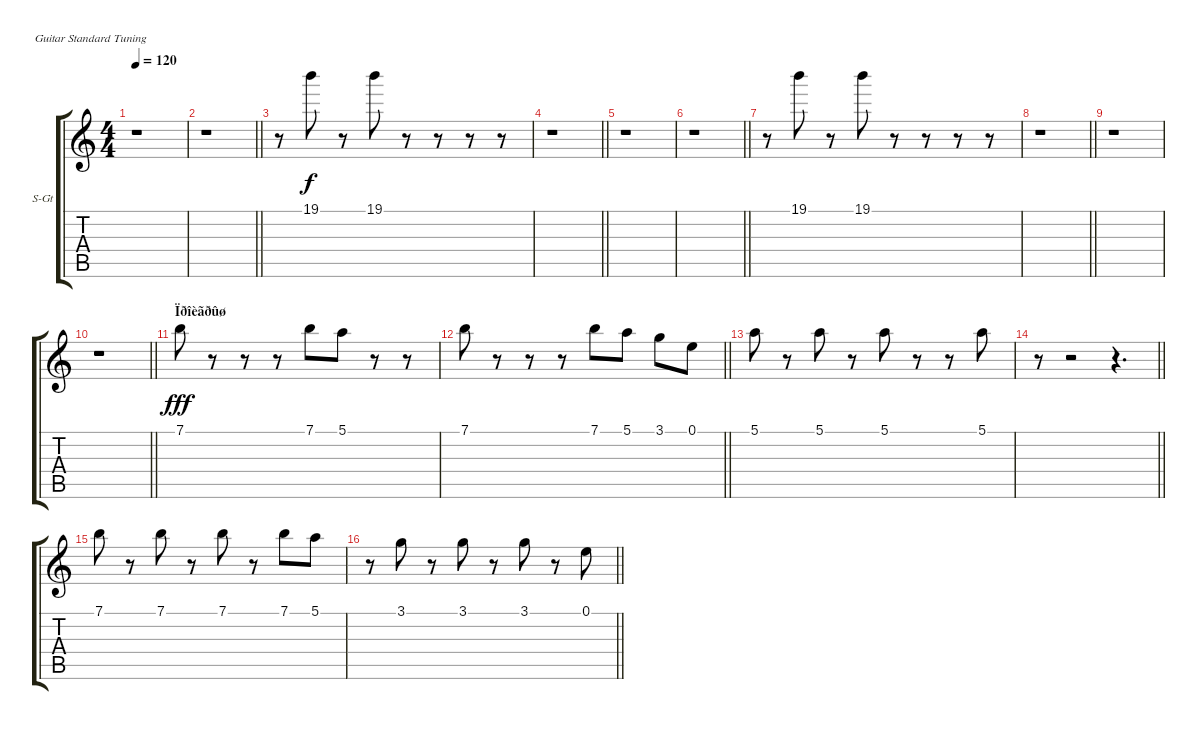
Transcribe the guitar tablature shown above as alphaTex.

\bracketExtendMode groupsimilarinstruments
\firstSystemTrackNameOrientation horizontal
\otherSystemsTrackNameOrientation horizontal
\track ("Äîðîæêà 1" "S-Gt") {instrument synthbrass1}
\staff {score tabs}
\tuning (E4 B3 G3 D3 A2 E2)
\displaytranspose 12
\ts (4 4)
\tempo 120
\clef g2
\ks c
r.1{dy f} |
\barLineRight lightlight
r.1 |
r.8 19.1.8 r.8 19.1.8 r.8 r.8 r.8 r.8 |
\barLineRight lightlight
r.1 |
r.1 |
\barLineRight lightlight
r.1 |
r.8 19.1.8 r.8 19.1.8 r.8 r.8 r.8 r.8 |
\barLineRight lightlight
r.1 |
r.1 |
\barLineRight lightlight
r.1 |
\section ("" "Ïðîèãðûø")
7.1.8{dy fff} r.8 r.8 r.8 7.1.8 5.1.8 r.8 r.8 |
\barLineRight lightlight
7.1.8 r.8 r.8 r.8 7.1.8 5.1.8 3.1.8 0.1.8 |
5.1.8 r.8 5.1.8 r.8 5.1.8 r.8 r.8 5.1.8 |
\barLineRight lightlight
r.8 r.2 r.4{d} |
7.1.8 r.8 7.1.8 r.8 7.1.8 r.8 7.1.8 5.1.8 |
\barLineRight lightlight
r.8 3.1.8 r.8 3.1.8 r.8 3.1.8 r.8 0.1.8
